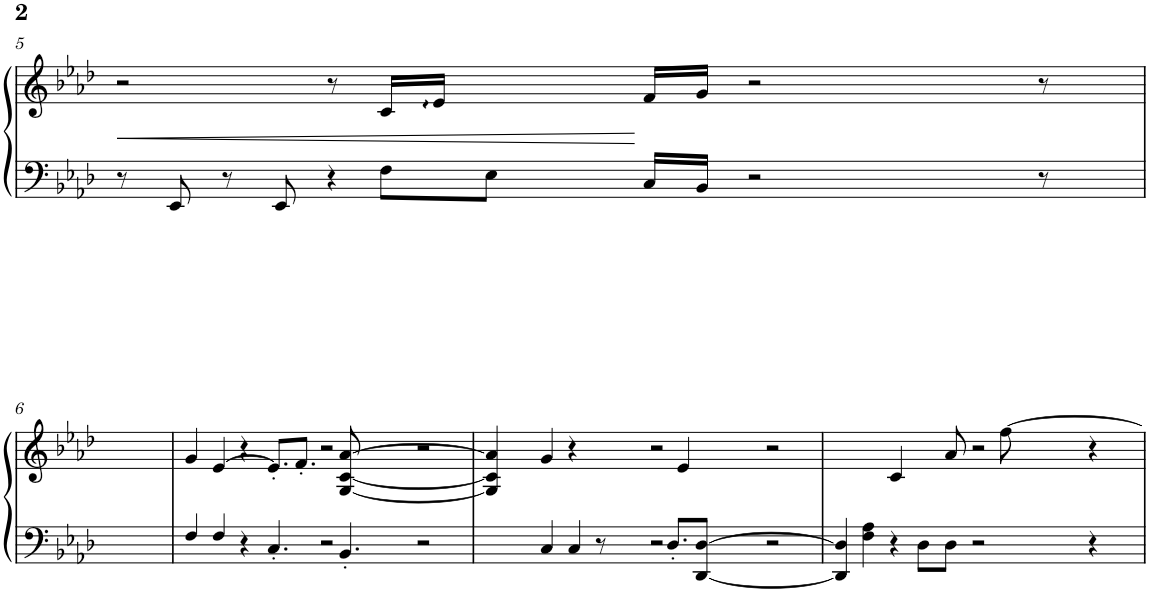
**kern	**kern
*part1	*part1
*staff2	*staff1
*I"Piano	*
*I'Pno	*
!!LO:PB:g=z
*clefF4	*clefG2
*k[b-e-a-d-]	*k[b-e-a-d-]
=5	=5
8r	2r
8EE-/	.
8r	.
8EE-/	.
4r	8r
.	16c/LL
.	16e-/JJ
8F\L	32ryy
.	16f/LL
.	16g/JJ
8E-\J	.
.	2r
16C/LL	.
16BB-/JJ	.
2r	.
.	4.ryy
4.ryy	.
.	8r
.	8..ryy
8r	.
!!LO:LB:g=z
=6	=6
1ryy	1ryy
8ryy	8ryy
=7	=7
4F/	4g/
4F/	[>4e-/
4r	4r
4.C'/	8.e-'/L]
.	8.f'/J
2r	2r
4.BB-'/	[<8G/ [<8c/ [>8a-/
.	4ryy
16ryy	16ryy
2r	2r
16ryy	4ryy
4ryy	.
.	16ryy
=8	=8
8ryy	4G/] 4c/] 4a-/]
4..ryy	.
.	8.ryy
.	4g/
4C/	.
.	4r
4C/	.
.	2r
8r	.
2r	.
.	4e-/
8.D-'/L	8ryy
.	2r
[<8DD-/ [>8D-/J	.
8.ryy	.
2r	.
.	8ryy
.	4..ryy
8.ryy	.
=9	=9
4DD-/] 4D-/]	4ryy
4ryy	4.ryy
16ryy	.
4F\ 4A-\	.
.	4c/
4r	.
.	8a-/
.	2r
8D-\L	.
8D-\J	.
2r	.
.	[>8ff\
.	4ryy
4ryy	.
.	16ryy
.	4r
4r	.
.	16ryy
.	16ryy
=10	=10
4ryy	8.ryy
.	16ryy
=	=
*-	*-
